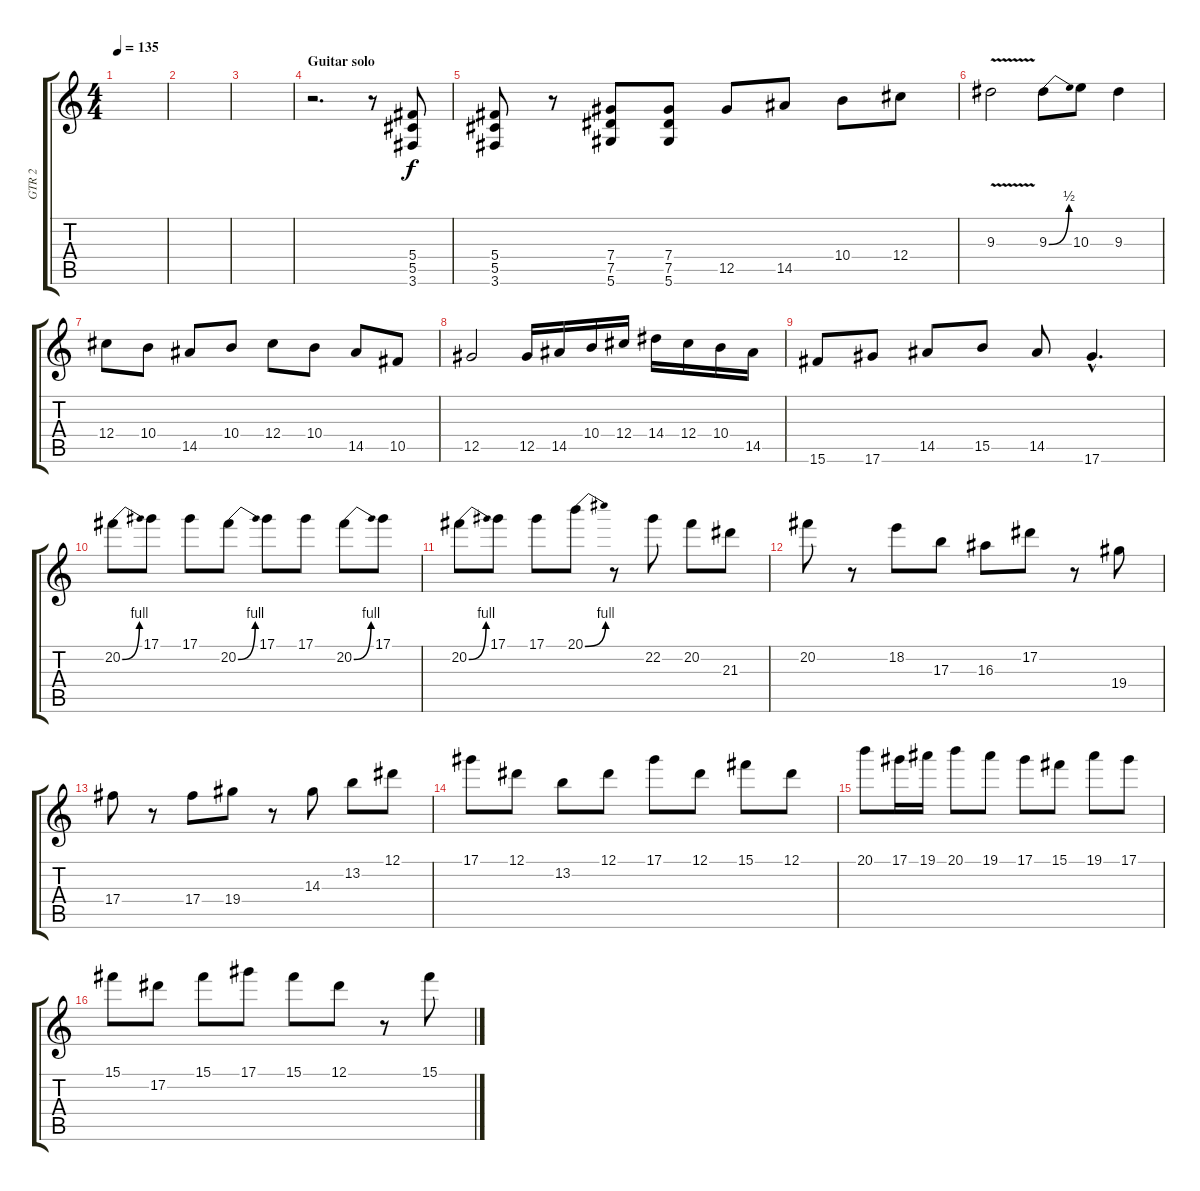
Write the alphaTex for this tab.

\track ("GTR 2" "GTR 2") {instrument distortionguitar}
\staff {score tabs}
\tuning (Eb4 Bb3 Gb3 Db3 Ab2 Eb2) {hide}
\ts (4 4)
\tempo 135
\clef g2
\ks c
|
|
|
\section ("" "Guitar solo")
r.2{d} r.8 (5.4 5.5 3.6).8 |
(5.4 5.5 3.6).8 r.8 (7.4 7.5 5.6).8 (7.4 7.5 5.6).8 12.5.8 14.5.8 10.4.8 12.4.8 |
9.3{v}.2 9.3{be (bend 0 0 60 2)}.8 10.3.8 9.3.4 |
12.4.8 10.4.8 14.5.8 10.4.8 12.4.8 10.4.8 14.5.8 10.5.8 |
12.5.2 12.5.16 14.5.16 10.4.16 12.4.16 14.4.16 12.4.16 10.4.16 14.5.16 |
15.6.8 17.6.8 14.5.8 15.5.8 14.5.8 17.6{hac}.4{d} |
20.2{be (bend 0 0 60 4)}.8 17.1.8 17.1.8 20.2{be (bend 0 0 60 4)}.8 17.1.8 17.1.8 20.2{be (bend 0 0 60 4)}.8 17.1.8 |
20.2{be (bend 0 0 60 4)}.8 17.1.8 17.1.8 20.1{be (bend 0 0 60 4)}.8 r.8 22.2.8 20.2.8 21.3.8 |
20.2.8 r.8 18.2.8 17.3.8 16.3.8 17.2.8 r.8 19.4.8 |
17.4.8 r.8 17.4.8 19.4.8 r.8 14.3.8 13.2.8 12.1.8 |
17.1.8 12.1.8 13.2.8 12.1.8 17.1.8 12.1.8 15.1.8 12.1.8 |
20.1.8 17.1.16 19.1.16 20.1.8 19.1.8 17.1.8 15.1.8 19.1.8 17.1.8 |
15.1.8 17.2.8 15.1.8 17.1.8 15.1.8 12.1.8 r.8 15.1.8
